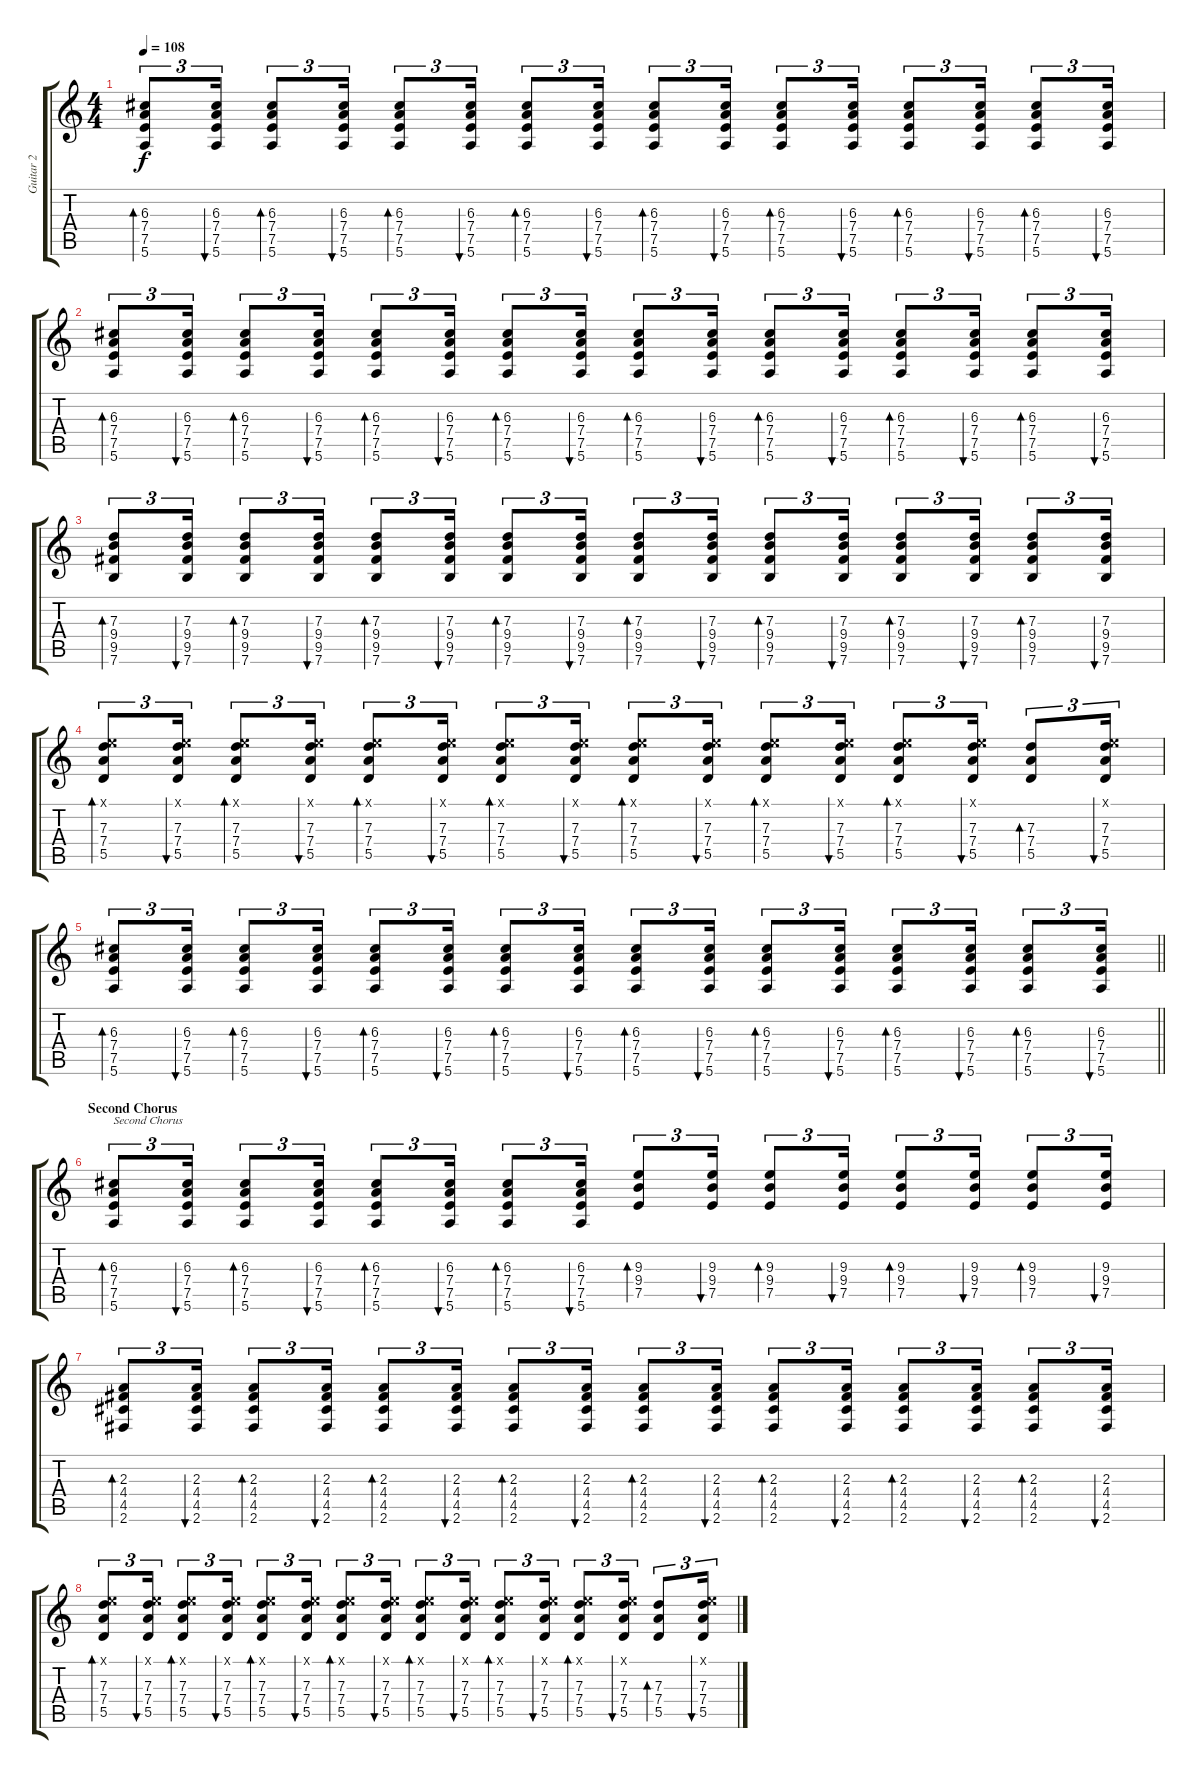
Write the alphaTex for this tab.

\track ("Guitar 2" "Guitar 2") {instrument distortionguitar}
\staff {score tabs}
\tuning (E4 B3 G3 D3 A2 E2) {hide}
\ts (4 4)
\tempo 108
\clef g2
\ks c
(6.3 7.4 7.5 5.6).8{tu (3 2) bd 30 dy f} (6.3 7.4 7.5 5.6).16{tu (3 2) bu 60} (6.3 7.4 7.5 5.6).8{tu (3 2) bd 60} (6.3 7.4 7.5 5.6).16{tu (3 2) bu 60} (6.3 7.4 7.5 5.6).8{tu (3 2) bd 60} (6.3 7.4 7.5 5.6).16{tu (3 2) bu 60} (6.3 7.4 7.5 5.6).8{tu (3 2) bd 60} (6.3 7.4 7.5 5.6).16{tu (3 2) bu 60} (6.3 7.4 7.5 5.6).8{tu (3 2) bd 60} (6.3 7.4 7.5 5.6).16{tu (3 2) bu 60} (6.3 7.4 7.5 5.6).8{tu (3 2) bd 60} (6.3 7.4 7.5 5.6).16{tu (3 2) bu 60} (6.3 7.4 7.5 5.6).8{tu (3 2) bd 60} (6.3 7.4 7.5 5.6).16{tu (3 2) bu 60} (6.3 7.4 7.5 5.6).8{tu (3 2) bd 60} (6.3 7.4 7.5 5.6).16{tu (3 2) bu 60} |
(6.3 7.4 7.5 5.6).8{tu (3 2) bd 30} (6.3 7.4 7.5 5.6).16{tu (3 2) bu 60} (6.3 7.4 7.5 5.6).8{tu (3 2) bd 60} (6.3 7.4 7.5 5.6).16{tu (3 2) bu 60} (6.3 7.4 7.5 5.6).8{tu (3 2) bd 60} (6.3 7.4 7.5 5.6).16{tu (3 2) bu 60} (6.3 7.4 7.5 5.6).8{tu (3 2) bd 60} (6.3 7.4 7.5 5.6).16{tu (3 2) bu 60} (6.3 7.4 7.5 5.6).8{tu (3 2) bd 60} (6.3 7.4 7.5 5.6).16{tu (3 2) bu 60} (6.3 7.4 7.5 5.6).8{tu (3 2) bd 60} (6.3 7.4 7.5 5.6).16{tu (3 2) bu 60} (6.3 7.4 7.5 5.6).8{tu (3 2) bd 60} (6.3 7.4 7.5 5.6).16{tu (3 2) bu 60} (6.3 7.4 7.5 5.6).8{tu (3 2) bd 60} (6.3 7.4 7.5 5.6).16{tu (3 2) bu 60} |
(7.3 9.4 9.5 7.6).8{tu (3 2) bd 30} (7.3 9.4 9.5 7.6).16{tu (3 2) bu 60} (7.3 9.4 9.5 7.6).8{tu (3 2) bd 60} (7.3 9.4 9.5 7.6).16{tu (3 2) bu 60} (7.3 9.4 9.5 7.6).8{tu (3 2) bd 60} (7.3 9.4 9.5 7.6).16{tu (3 2) bu 60} (7.3 9.4 9.5 7.6).8{tu (3 2) bd 60} (7.3 9.4 9.5 7.6).16{tu (3 2) bu 60} (7.3 9.4 9.5 7.6).8{tu (3 2) bd 60} (7.3 9.4 9.5 7.6).16{tu (3 2) bu 60} (7.3 9.4 9.5 7.6).8{tu (3 2) bd 60} (7.3 9.4 9.5 7.6).16{tu (3 2) bu 60} (7.3 9.4 9.5 7.6).8{tu (3 2) bd 60} (7.3 9.4 9.5 7.6).16{tu (3 2) bu 60} (7.3 9.4 9.5 7.6).8{tu (3 2) bd 60} (7.3 9.4 9.5 7.6).16{tu (3 2) bu 60} |
(0.1{x} 7.3 7.4 5.5).8{tu (3 2) bd 30} (0.1{x} 7.3 7.4 5.5).16{tu (3 2) bu 60} (0.1{x} 7.3 7.4 5.5).8{tu (3 2) bd 60} (0.1{x} 7.3 7.4 5.5).16{tu (3 2) bu 60} (0.1{x} 7.3 7.4 5.5).8{tu (3 2) bd 60} (0.1{x} 7.3 7.4 5.5).16{tu (3 2) bu 60} (0.1{x} 7.3 7.4 5.5).8{tu (3 2) bd 60} (0.1{x} 7.3 7.4 5.5).16{tu (3 2) bu 60} (0.1{x} 7.3 7.4 5.5).8{tu (3 2) bd 60} (0.1{x} 7.3 7.4 5.5).16{tu (3 2) bu 60} (0.1{x} 7.3 7.4 5.5).8{tu (3 2) bd 60} (0.1{x} 7.3 7.4 5.5).16{tu (3 2) bu 60} (0.1{x} 7.3 7.4 5.5).8{tu (3 2) bd 60} (0.1{x} 7.3 7.4 5.5).16{tu (3 2) bu 60} (7.3 7.4 5.5).8{tu (3 2) bd 60} (0.1{x} 7.3 7.4 5.5).16{tu (3 2) bu 60} |
\barLineRight lightlight
(6.3 7.4 7.5 5.6).8{tu (3 2) bd 30} (6.3 7.4 7.5 5.6).16{tu (3 2) bu 60} (6.3 7.4 7.5 5.6).8{tu (3 2) bd 60} (6.3 7.4 7.5 5.6).16{tu (3 2) bu 60} (6.3 7.4 7.5 5.6).8{tu (3 2) bd 60} (6.3 7.4 7.5 5.6).16{tu (3 2) bu 60} (6.3 7.4 7.5 5.6).8{tu (3 2) bd 60} (6.3 7.4 7.5 5.6).16{tu (3 2) bu 60} (6.3 7.4 7.5 5.6).8{tu (3 2) bd 60} (6.3 7.4 7.5 5.6).16{tu (3 2) bu 60} (6.3 7.4 7.5 5.6).8{tu (3 2) bd 60} (6.3 7.4 7.5 5.6).16{tu (3 2) bu 60} (6.3 7.4 7.5 5.6).8{tu (3 2) bd 60} (6.3 7.4 7.5 5.6).16{tu (3 2) bu 60} (6.3 7.4 7.5 5.6).8{tu (3 2) bd 60} (6.3 7.4 7.5 5.6).16{tu (3 2) bu 60} |
\section ("" "Second Chorus")
(6.3 7.4 7.5 5.6).8{tu (3 2) bd 30 txt "Second Chorus"} (6.3 7.4 7.5 5.6).16{tu (3 2) bu 60} (6.3 7.4 7.5 5.6).8{tu (3 2) bd 60} (6.3 7.4 7.5 5.6).16{tu (3 2) bu 60} (6.3 7.4 7.5 5.6).8{tu (3 2) bd 60} (6.3 7.4 7.5 5.6).16{tu (3 2) bu 60} (6.3 7.4 7.5 5.6).8{tu (3 2) bd 60} (6.3 7.4 7.5 5.6).16{tu (3 2) bu 60} (9.3 9.4 7.5).8{tu (3 2) bd 60} (9.3 9.4 7.5).16{tu (3 2) bu 60} (9.3 9.4 7.5).8{tu (3 2) bd 60} (9.3 9.4 7.5).16{tu (3 2) bu 60} (9.3 9.4 7.5).8{tu (3 2) bd 60} (9.3 9.4 7.5).16{tu (3 2) bu 60} (9.3 9.4 7.5).8{tu (3 2) bd 60} (9.3 9.4 7.5).16{tu (3 2) bu 60} |
(2.3 4.4 4.5 2.6).8{tu (3 2) bd 30} (2.3 4.4 4.5 2.6).16{tu (3 2) bu 60} (2.3 4.4 4.5 2.6).8{tu (3 2) bd 60} (2.3 4.4 4.5 2.6).16{tu (3 2) bu 60} (2.3 4.4 4.5 2.6).8{tu (3 2) bd 60} (2.3 4.4 4.5 2.6).16{tu (3 2) bu 60} (2.3 4.4 4.5 2.6).8{tu (3 2) bd 60} (2.3 4.4 4.5 2.6).16{tu (3 2) bu 60} (2.3 4.4 4.5 2.6).8{tu (3 2) bd 60} (2.3 4.4 4.5 2.6).16{tu (3 2) bu 60} (2.3 4.4 4.5 2.6).8{tu (3 2) bd 60} (2.3 4.4 4.5 2.6).16{tu (3 2) bu 60} (2.3 4.4 4.5 2.6).8{tu (3 2) bd 60} (2.3 4.4 4.5 2.6).16{tu (3 2) bu 60} (2.3 4.4 4.5 2.6).8{tu (3 2) bd 60} (2.3 4.4 4.5 2.6).16{tu (3 2) bu 60} |
(0.1{x} 7.3 7.4 5.5).8{tu (3 2) bd 30} (0.1{x} 7.3 7.4 5.5).16{tu (3 2) bu 60} (0.1{x} 7.3 7.4 5.5).8{tu (3 2) bd 60} (0.1{x} 7.3 7.4 5.5).16{tu (3 2) bu 60} (0.1{x} 7.3 7.4 5.5).8{tu (3 2) bd 60} (0.1{x} 7.3 7.4 5.5).16{tu (3 2) bu 60} (0.1{x} 7.3 7.4 5.5).8{tu (3 2) bd 60} (0.1{x} 7.3 7.4 5.5).16{tu (3 2) bu 60} (0.1{x} 7.3 7.4 5.5).8{tu (3 2) bd 60} (0.1{x} 7.3 7.4 5.5).16{tu (3 2) bu 60} (0.1{x} 7.3 7.4 5.5).8{tu (3 2) bd 60} (0.1{x} 7.3 7.4 5.5).16{tu (3 2) bu 60} (0.1{x} 7.3 7.4 5.5).8{tu (3 2) bd 60} (0.1{x} 7.3 7.4 5.5).16{tu (3 2) bu 60} (7.3 7.4 5.5).8{tu (3 2) bd 60} (0.1{x} 7.3 7.4 5.5).16{tu (3 2) bu 60}
